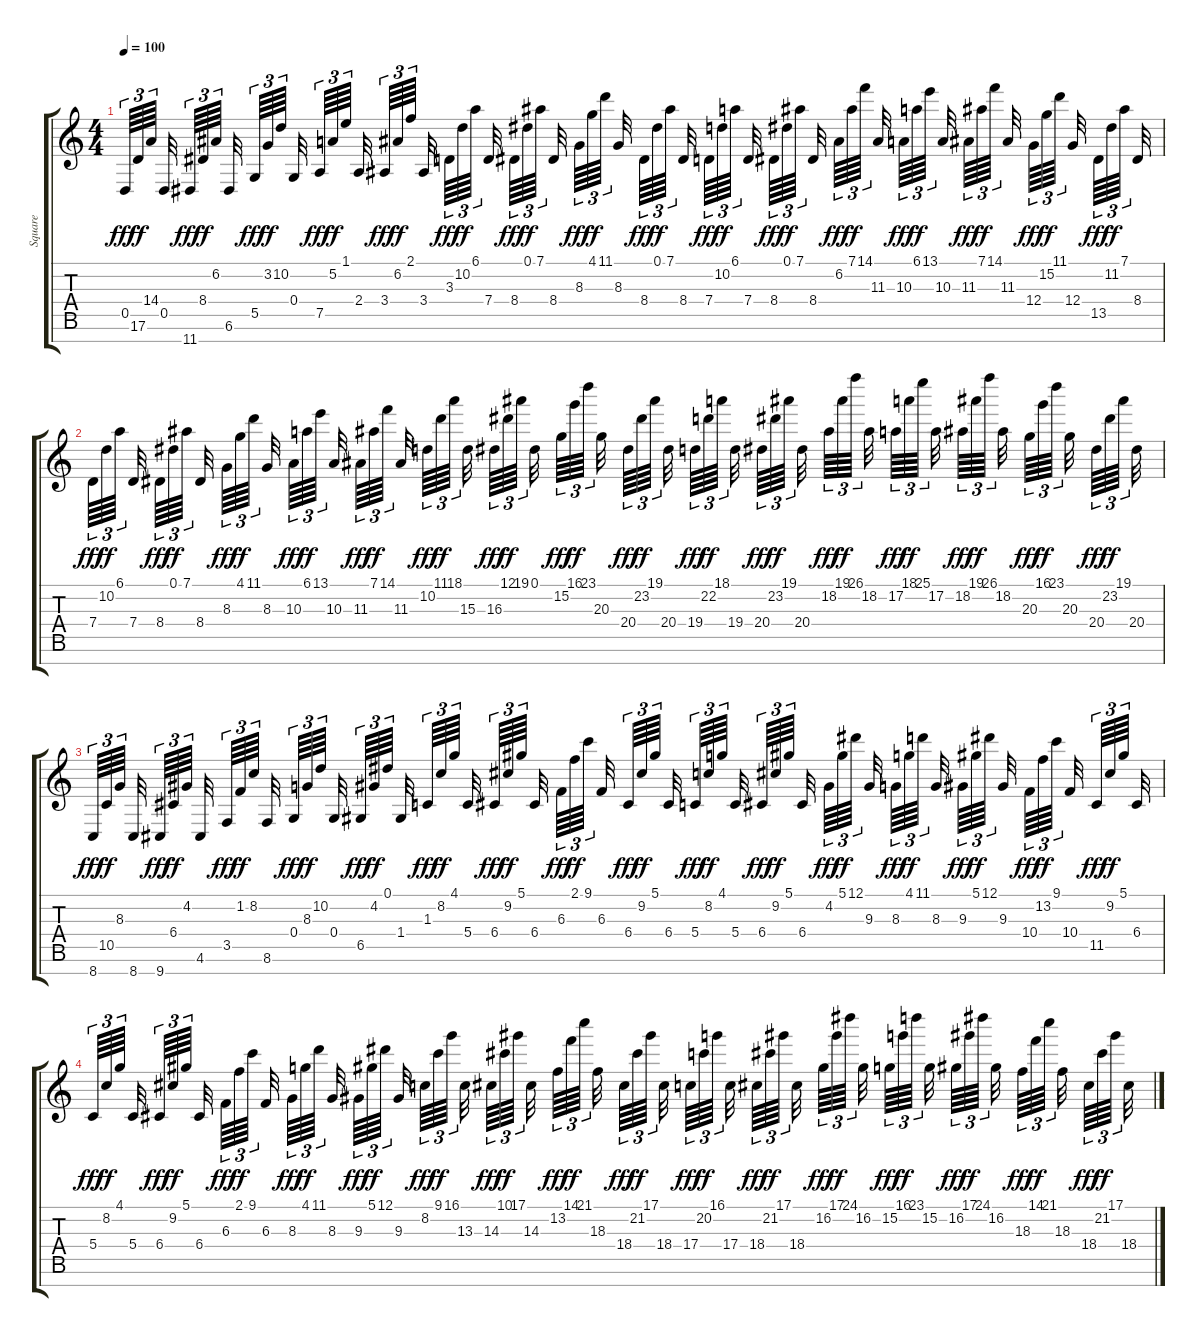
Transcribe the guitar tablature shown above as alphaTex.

\track ("Square" "Square") {instrument lead1square}
\staff {score tabs}
\tuning (Eb5 E4 B3 G3 D3 A2 E2) {hide}
\ts (4 4)
\tempo 100
\clef g2
\ks c
0.5.64{tu (3 2) dy fff} 17.6.64{tu (3 2) dy ff} 14.4.64{tu (3 2) beam splitsecondary} 0.5.32{beam splitsecondary} 11.7.64{tu (3 2) dy fff} 8.4.64{tu (3 2) dy ff} 6.2.64{tu (3 2) beam splitsecondary} 6.6.32{beam splitsecondary} 5.5.64{tu (3 2) dy fff} 3.2.64{tu (3 2) dy ff} 10.2.64{tu (3 2) beam splitsecondary} 0.4.32{beam splitsecondary} 7.5.64{tu (3 2) dy fff} 5.2.64{tu (3 2) dy ff} 1.1.64{tu (3 2) beam splitsecondary} 2.4.32 3.4.64{tu (3 2) dy fff} 6.2.64{tu (3 2) dy ff} 2.1.64{tu (3 2) beam splitsecondary} 3.4.32{beam splitsecondary} 3.3.64{tu (3 2) dy fff} 10.2.64{tu (3 2) dy ff} 6.1.64{tu (3 2) beam splitsecondary} 7.4.32{beam splitsecondary} 8.4.64{tu (3 2) dy fff} 0.1.64{tu (3 2) dy ff} 7.1.64{tu (3 2) beam splitsecondary} 8.4.32{beam splitsecondary} 8.3.64{tu (3 2) dy fff} 4.1.64{tu (3 2) dy ff} 11.1.64{tu (3 2) beam splitsecondary} 8.3.32 8.4.64{tu (3 2) dy fff} 0.1.64{tu (3 2) dy ff} 7.1.64{tu (3 2) beam splitsecondary} 8.4.32{beam splitsecondary} 7.4.64{tu (3 2) dy fff} 10.2.64{tu (3 2) dy ff} 6.1.64{tu (3 2) beam splitsecondary} 7.4.32{beam splitsecondary} 8.4.64{tu (3 2) dy fff} 0.1.64{tu (3 2) dy ff} 7.1.64{tu (3 2) beam splitsecondary} 8.4.32{beam splitsecondary} 6.2.64{tu (3 2) dy fff} 7.1.64{tu (3 2) dy ff} 14.1.64{tu (3 2) beam splitsecondary} 11.3.32 10.3.64{tu (3 2) dy fff} 6.1.64{tu (3 2) dy ff} 13.1.64{tu (3 2) beam splitsecondary} 10.3.32{beam splitsecondary} 11.3.64{tu (3 2) dy fff} 7.1.64{tu (3 2) dy ff} 14.1.64{tu (3 2) beam splitsecondary} 11.3.32{beam splitsecondary} 12.4.64{tu (3 2) dy fff} 15.2.64{tu (3 2) dy ff} 11.1.64{tu (3 2) beam splitsecondary} 12.4.32{beam splitsecondary} 13.5.64{tu (3 2) dy fff} 11.2.64{tu (3 2) dy ff} 7.1.64{tu (3 2) beam splitsecondary} 8.4.32 |
7.4.64{tu (3 2) dy fff} 10.2.64{tu (3 2) dy ff} 6.1.64{tu (3 2) beam splitsecondary} 7.4.32{beam splitsecondary} 8.4.64{tu (3 2) dy fff} 0.1.64{tu (3 2) dy ff} 7.1.64{tu (3 2) beam splitsecondary} 8.4.32{beam splitsecondary} 8.3.64{tu (3 2) dy fff} 4.1.64{tu (3 2) dy ff} 11.1.64{tu (3 2) beam splitsecondary} 8.3.32{beam splitsecondary} 10.3.64{tu (3 2) dy fff} 6.1.64{tu (3 2) dy ff} 13.1.64{tu (3 2) beam splitsecondary} 10.3.32 11.3.64{tu (3 2) dy fff} 7.1.64{tu (3 2) dy ff} 14.1.64{tu (3 2) beam splitsecondary} 11.3.32{beam splitsecondary} 10.2.64{tu (3 2) dy fff} 11.1.64{tu (3 2) dy ff} 18.1.64{tu (3 2) beam splitsecondary} 15.3.32{beam splitsecondary} 16.3.64{tu (3 2) dy fff} 12.1.64{tu (3 2) dy ff} 19.1.64{tu (3 2) beam splitsecondary} 0.1.32{beam splitsecondary} 15.2.64{tu (3 2) dy fff} 16.1.64{tu (3 2) dy ff} 23.1.64{tu (3 2) beam splitsecondary} 20.3.32 20.4.64{tu (3 2) dy fff} 23.2.64{tu (3 2) dy ff} 19.1.64{tu (3 2) beam splitsecondary} 20.4.32{beam splitsecondary} 19.4.64{tu (3 2) dy fff} 22.2.64{tu (3 2) dy ff} 18.1.64{tu (3 2) beam splitsecondary} 19.4.32{beam splitsecondary} 20.4.64{tu (3 2) dy fff} 23.2.64{tu (3 2) dy ff} 19.1.64{tu (3 2) beam splitsecondary} 20.4.32{beam splitsecondary} 18.2.64{tu (3 2) dy fff} 19.1.64{tu (3 2) dy ff} 26.1.64{tu (3 2) beam splitsecondary} 18.2.32 17.2.64{tu (3 2) dy fff} 18.1.64{tu (3 2) dy ff} 25.1.64{tu (3 2) beam splitsecondary} 17.2.32{beam splitsecondary} 18.2.64{tu (3 2) dy fff} 19.1.64{tu (3 2) dy ff} 26.1.64{tu (3 2) beam splitsecondary} 18.2.32{beam splitsecondary} 20.3.64{tu (3 2) dy fff} 16.1.64{tu (3 2) dy ff} 23.1.64{tu (3 2) beam splitsecondary} 20.3.32{beam splitsecondary} 20.4.64{tu (3 2) dy fff} 23.2.64{tu (3 2) dy ff} 19.1.64{tu (3 2) beam splitsecondary} 20.4.32 |
8.7.64{tu (3 2) dy fff} 10.5.64{tu (3 2) dy ff} 8.3.64{tu (3 2) beam splitsecondary} 8.7.32{beam splitsecondary} 9.7.64{tu (3 2) dy fff} 6.4.64{tu (3 2) dy ff} 4.2.64{tu (3 2) beam splitsecondary} 4.6.32{beam splitsecondary} 3.5.64{tu (3 2) dy fff} 1.2.64{tu (3 2) dy ff} 8.2.64{tu (3 2) beam splitsecondary} 8.6.32{beam splitsecondary} 0.4.64{tu (3 2) dy fff} 8.3.64{tu (3 2) dy ff} 10.2.64{tu (3 2) beam splitsecondary} 0.4.32 6.5.64{tu (3 2) dy fff} 4.2.64{tu (3 2) dy ff} 0.1.64{tu (3 2) beam splitsecondary} 1.4.32{beam splitsecondary} 1.3.64{tu (3 2) dy fff} 8.2.64{tu (3 2) dy ff} 4.1.64{tu (3 2) beam splitsecondary} 5.4.32{beam splitsecondary} 6.4.64{tu (3 2) dy fff} 9.2.64{tu (3 2) dy ff} 5.1.64{tu (3 2) beam splitsecondary} 6.4.32{beam splitsecondary} 6.3.64{tu (3 2) dy fff} 2.1.64{tu (3 2) dy ff} 9.1.64{tu (3 2) beam splitsecondary} 6.3.32 6.4.64{tu (3 2) dy fff} 9.2.64{tu (3 2) dy ff} 5.1.64{tu (3 2) beam splitsecondary} 6.4.32{beam splitsecondary} 5.4.64{tu (3 2) dy fff} 8.2.64{tu (3 2) dy ff} 4.1.64{tu (3 2) beam splitsecondary} 5.4.32{beam splitsecondary} 6.4.64{tu (3 2) dy fff} 9.2.64{tu (3 2) dy ff} 5.1.64{tu (3 2) beam splitsecondary} 6.4.32{beam splitsecondary} 4.2.64{tu (3 2) dy fff} 5.1.64{tu (3 2) dy ff} 12.1.64{tu (3 2) beam splitsecondary} 9.3.32 8.3.64{tu (3 2) dy fff} 4.1.64{tu (3 2) dy ff} 11.1.64{tu (3 2) beam splitsecondary} 8.3.32{beam splitsecondary} 9.3.64{tu (3 2) dy fff} 5.1.64{tu (3 2) dy ff} 12.1.64{tu (3 2) beam splitsecondary} 9.3.32{beam splitsecondary} 10.4.64{tu (3 2) dy fff} 13.2.64{tu (3 2) dy ff} 9.1.64{tu (3 2) beam splitsecondary} 10.4.32{beam splitsecondary} 11.5.64{tu (3 2) dy fff} 9.2.64{tu (3 2) dy ff} 5.1.64{tu (3 2) beam splitsecondary} 6.4.32 |
5.4.64{tu (3 2) dy fff} 8.2.64{tu (3 2) dy ff} 4.1.64{tu (3 2) beam splitsecondary} 5.4.32{beam splitsecondary} 6.4.64{tu (3 2) dy fff} 9.2.64{tu (3 2) dy ff} 5.1.64{tu (3 2) beam splitsecondary} 6.4.32{beam splitsecondary} 6.3.64{tu (3 2) dy fff} 2.1.64{tu (3 2) dy ff} 9.1.64{tu (3 2) beam splitsecondary} 6.3.32{beam splitsecondary} 8.3.64{tu (3 2) dy fff} 4.1.64{tu (3 2) dy ff} 11.1.64{tu (3 2) beam splitsecondary} 8.3.32 9.3.64{tu (3 2) dy fff} 5.1.64{tu (3 2) dy ff} 12.1.64{tu (3 2) beam splitsecondary} 9.3.32{beam splitsecondary} 8.2.64{tu (3 2) dy fff} 9.1.64{tu (3 2) dy ff} 16.1.64{tu (3 2) beam splitsecondary} 13.3.32{beam splitsecondary} 14.3.64{tu (3 2) dy fff} 10.1.64{tu (3 2) dy ff} 17.1.64{tu (3 2) beam splitsecondary} 14.3.32{beam splitsecondary} 13.2.64{tu (3 2) dy fff} 14.1.64{tu (3 2) dy ff} 21.1.64{tu (3 2) beam splitsecondary} 18.3.32 18.4.64{tu (3 2) dy fff} 21.2.64{tu (3 2) dy ff} 17.1.64{tu (3 2) beam splitsecondary} 18.4.32{beam splitsecondary} 17.4.64{tu (3 2) dy fff} 20.2.64{tu (3 2) dy ff} 16.1.64{tu (3 2) beam splitsecondary} 17.4.32{beam splitsecondary} 18.4.64{tu (3 2) dy fff} 21.2.64{tu (3 2) dy ff} 17.1.64{tu (3 2) beam splitsecondary} 18.4.32{beam splitsecondary} 16.2.64{tu (3 2) dy fff} 17.1.64{tu (3 2) dy ff} 24.1.64{tu (3 2) beam splitsecondary} 16.2.32 15.2.64{tu (3 2) dy fff} 16.1.64{tu (3 2) dy ff} 23.1.64{tu (3 2) beam splitsecondary} 15.2.32{beam splitsecondary} 16.2.64{tu (3 2) dy fff} 17.1.64{tu (3 2) dy ff} 24.1.64{tu (3 2) beam splitsecondary} 16.2.32{beam splitsecondary} 18.3.64{tu (3 2) dy fff} 14.1.64{tu (3 2) dy ff} 21.1.64{tu (3 2) beam splitsecondary} 18.3.32{beam splitsecondary} 18.4.64{tu (3 2) dy fff} 21.2.64{tu (3 2) dy ff} 17.1.64{tu (3 2) beam splitsecondary} 18.4.32
